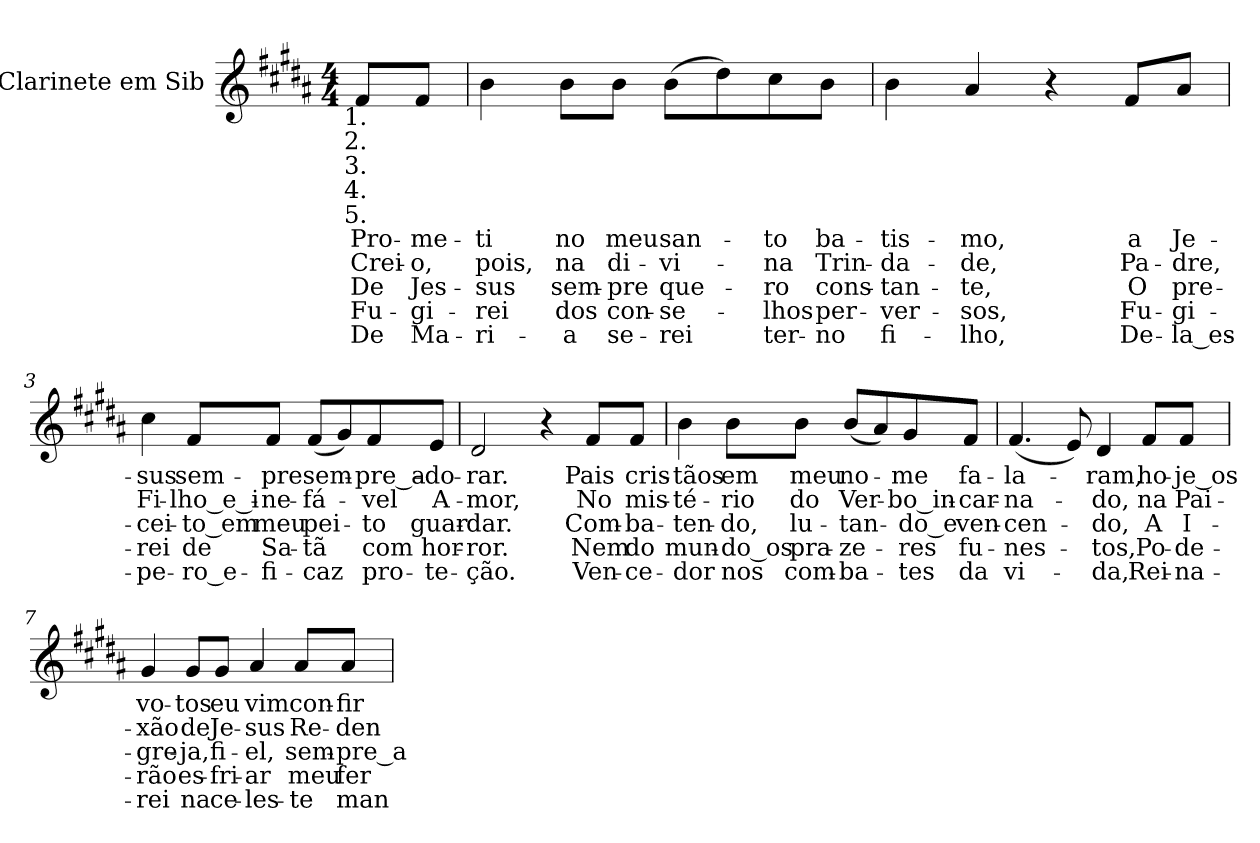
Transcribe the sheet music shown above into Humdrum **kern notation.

**kern	**text	**text	**text	**text	**text
*part1	*part1	*part1	*part1	*part1	*part1
*staff1	*staff1	*staff1	*staff1	*staff1	*staff1
*I"Clarinete em Sib	*	*	*	*	*
*I'Cl.	*	*	*	*	*
!!LO:PB:g=z
*clefG2	*	*	*	*	*
*ITrd1c2	*	*	*	*	*
*k[f#c#g#]	*	*	*	*	*
*A:	*	*	*	*	*
*M4/4	*	*	*	*	*
*MM80	*	*	*	*	*
=	=	=	=	=	=
!LO:TX:b:cj:t=1.	!	!	!	!	!
!LO:TX:b:cj:t=2.	!	!	!	!	!
!LO:TX:b:cj:t=3.	!	!	!	!	!
!LO:TX:b:cj:t=4.	!	!	!	!	!
!LO:TX:b:cj:t=5.	!	!	!	!	!
!	!LO:LY:b:color=#000000	!LO:LY:b:color=#000000	!LO:LY:b:color=#000000	!LO:LY:b:color=#000000	!LO:LY:b:color=#000000
8ei/L	Pro-	Crei-	De	Fu-	De
!	!LO:LY:b:color=#000000	!LO:LY:b:color=#000000	!LO:LY:b:color=#000000	!LO:LY:b:color=#000000	!LO:LY:b:color=#000000
8ei/J	-me-	-o,	Jes-	-gi-	Ma-
=1	=1	=1	=1	=1	=1
!	!LO:LY:b:color=#000000	!LO:LY:b:color=#000000	!LO:LY:b:color=#000000	!LO:LY:b:color=#000000	!LO:LY:b:color=#000000
4ai\	-ti	pois,	-sus	-rei	-ri-
!	!LO:LY:b:color=#000000	!LO:LY:b:color=#000000	!LO:LY:b:color=#000000	!LO:LY:b:color=#000000	!LO:LY:b:color=#000000
8ai\L	no	na	sem-	dos	-a
!	!LO:LY:b:color=#000000	!LO:LY:b:color=#000000	!LO:LY:b:color=#000000	!LO:LY:b:color=#000000	!LO:LY:b:color=#000000
8ai\J	meu	di-	-pre	con-	se-
!	!LO:LY:b:color=#000000	!LO:LY:b:color=#000000	!LO:LY:b:color=#000000	!LO:LY:b:color=#000000	!LO:LY:b:color=#000000
(8ai\L	san-	-vi-	que-	-se-	-rei
8cc#i\)	.	.	.	.	.
!	!LO:LY:b:color=#000000	!LO:LY:b:color=#000000	!LO:LY:b:color=#000000	!LO:LY:b:color=#000000	!LO:LY:b:color=#000000
8bi\	-to	-na	-ro	-lhos	ter-
!	!LO:LY:b:color=#000000	!LO:LY:b:color=#000000	!LO:LY:b:color=#000000	!LO:LY:b:color=#000000	!LO:LY:b:color=#000000
8ai\J	ba-	Trin-	cons-	per-	-no
=2	=2	=2	=2	=2	=2
!	!LO:LY:b:color=#000000	!LO:LY:b:color=#000000	!LO:LY:b:color=#000000	!LO:LY:b:color=#000000	!LO:LY:b:color=#000000
4ai\	-tis-	-da-	-tan-	-ver-	fi-
!	!LO:LY:b:color=#000000	!LO:LY:b:color=#000000	!LO:LY:b:color=#000000	!LO:LY:b:color=#000000	!LO:LY:b:color=#000000
4g#i/	-mo,	-de,	-te,	-sos,	-lho,
4r	.	.	.	.	.
!	!LO:LY:b:color=#000000	!LO:LY:b:color=#000000	!LO:LY:b:color=#000000	!LO:LY:b:color=#000000	!LO:LY:b:color=#000000
8ei/L	a	Pa-	O	Fu-	De-
!	!LO:LY:b:color=#000000	!LO:LY:b:color=#000000	!LO:LY:b:color=#000000	!LO:LY:b:color=#000000	!LO:LY:b:color=#000000
8g#i/J	Je-	-dre,	pre-	-gi-	-la_es-
=3	=3	=3	=3	=3	=3
!	!LO:LY:b:color=#000000	!LO:LY:b:color=#000000	!LO:LY:b:color=#000000	!LO:LY:b:color=#000000	!LO:LY:b:color=#000000
4bi\	-sus	Fi-	-cei-	-rei	-pe-
!	!LO:LY:b:color=#000000	!LO:LY:b:color=#000000	!LO:LY:b:color=#000000	!LO:LY:b:color=#000000	!LO:LY:b:color=#000000
8ei/L	sem-	-lho_e_i-	-to_em	de	-ro_e-
!	!LO:LY:b:color=#000000	!LO:LY:b:color=#000000	!LO:LY:b:color=#000000	!LO:LY:b:color=#000000	!LO:LY:b:color=#000000
8ei/J	-pre	-ne-	meu	Sa-	-fi-
!	!LO:LY:b:color=#000000	!LO:LY:b:color=#000000	!LO:LY:b:color=#000000	!LO:LY:b:color=#000000	!LO:LY:b:color=#000000
(8ei/L	sem-	-fá-	pei-	-tã	-caz
8f#i/)	.	.	.	.	.
!	!LO:LY:b:color=#000000	!LO:LY:b:color=#000000	!LO:LY:b:color=#000000	!LO:LY:b:color=#000000	!LO:LY:b:color=#000000
8ei/	-pre_a-	-vel	-to	com	pro-
!	!LO:LY:b:color=#000000	!LO:LY:b:color=#000000	!LO:LY:b:color=#000000	!LO:LY:b:color=#000000	!LO:LY:b:color=#000000
8di/J	-do-	A-	guar-	hor-	-te-
!!LO:LB:g=z
=4	=4	=4	=4	=4	=4
!	!LO:LY:b:color=#000000	!LO:LY:b:color=#000000	!LO:LY:b:color=#000000	!LO:LY:b:color=#000000	!LO:LY:b:color=#000000
2c#i/	-rar.	-mor,	-dar.	-ror.	-ção.
4r	.	.	.	.	.
!	!LO:LY:b:color=#000000	!LO:LY:b:color=#000000	!LO:LY:b:color=#000000	!LO:LY:b:color=#000000	!LO:LY:b:color=#000000
8ei/L	Pais	No	Com-	Nem	Ven-
!	!LO:LY:b:color=#000000	!LO:LY:b:color=#000000	!LO:LY:b:color=#000000	!LO:LY:b:color=#000000	!LO:LY:b:color=#000000
8ei/J	cris-	mis-	-ba-	do	-ce-
=5	=5	=5	=5	=5	=5
!	!LO:LY:b:color=#000000	!LO:LY:b:color=#000000	!LO:LY:b:color=#000000	!LO:LY:b:color=#000000	!LO:LY:b:color=#000000
4ai\	-tãos	-té-	-ten-	mun-	-dor
!	!LO:LY:b:color=#000000	!LO:LY:b:color=#000000	!LO:LY:b:color=#000000	!LO:LY:b:color=#000000	!LO:LY:b:color=#000000
8ai\L	em	-rio	-do,	-do_os	nos
!	!LO:LY:b:color=#000000	!LO:LY:b:color=#000000	!LO:LY:b:color=#000000	!LO:LY:b:color=#000000	!LO:LY:b:color=#000000
8ai\J	meu	do	lu-	pra-	com-
!	!LO:LY:b:color=#000000	!LO:LY:b:color=#000000	!LO:LY:b:color=#000000	!LO:LY:b:color=#000000	!LO:LY:b:color=#000000
(8ai/L	no-	Ver-	-tan-	-ze-	-ba-
8g#i/)	.	.	.	.	.
!	!LO:LY:b:color=#000000	!LO:LY:b:color=#000000	!LO:LY:b:color=#000000	!LO:LY:b:color=#000000	!LO:LY:b:color=#000000
8f#i/	-me	-bo_in-	-do_e	-res	-tes
!	!LO:LY:b:color=#000000	!LO:LY:b:color=#000000	!LO:LY:b:color=#000000	!LO:LY:b:color=#000000	!LO:LY:b:color=#000000
8ei/J	fa-	-car-	ven-	fu-	da
=6	=6	=6	=6	=6	=6
!	!LO:LY:b:color=#000000	!LO:LY:b:color=#000000	!LO:LY:b:color=#000000	!LO:LY:b:color=#000000	!LO:LY:b:color=#000000
(4.ei/	-la-	-na-	-cen-	-nes-	vi-
8di/)	.	.	.	.	.
!	!LO:LY:b:color=#000000	!LO:LY:b:color=#000000	!LO:LY:b:color=#000000	!LO:LY:b:color=#000000	!LO:LY:b:color=#000000
4c#i/	-ram,	-do,	-do,	-tos,	-da,
!	!LO:LY:b:color=#000000	!LO:LY:b:color=#000000	!LO:LY:b:color=#000000	!LO:LY:b:color=#000000	!LO:LY:b:color=#000000
8ei/L	ho-	na	A	Po-	Rei-
!	!LO:LY:b:color=#000000	!LO:LY:b:color=#000000	!LO:LY:b:color=#000000	!LO:LY:b:color=#000000	!LO:LY:b:color=#000000
8ei/J	-je_os	Pai-	I-	-de-	-na-
=7	=7	=7	=7	=7	=7
!	!LO:LY:b:color=#000000	!LO:LY:b:color=#000000	!LO:LY:b:color=#000000	!LO:LY:b:color=#000000	!LO:LY:b:color=#000000
4f#i/	vo-	-xão	-gre-	-rão	-rei
!	!LO:LY:b:color=#000000	!LO:LY:b:color=#000000	!LO:LY:b:color=#000000	!LO:LY:b:color=#000000	!LO:LY:b:color=#000000
8f#i/L	-tos	de	-ja,	es-	na
!	!LO:LY:b:color=#000000	!LO:LY:b:color=#000000	!LO:LY:b:color=#000000	!LO:LY:b:color=#000000	!LO:LY:b:color=#000000
8f#i/J	eu	Je-	fi-	-fri-	ce-
!	!LO:LY:b:color=#000000	!LO:LY:b:color=#000000	!LO:LY:b:color=#000000	!LO:LY:b:color=#000000	!LO:LY:b:color=#000000
4g#i/	vim	-sus	-el,	-ar	-les-
!	!LO:LY:b:color=#000000	!LO:LY:b:color=#000000	!LO:LY:b:color=#000000	!LO:LY:b:color=#000000	!LO:LY:b:color=#000000
8g#i/L	con-	Re-	sem-	meu	-te
!	!LO:LY:b:color=#000000	!LO:LY:b:color=#000000	!LO:LY:b:color=#000000	!LO:LY:b:color=#000000	!LO:LY:b:color=#000000
8g#i/J	-fir-	-den-	-pre_a-	fer-	man-
=	=	=	=	=	=
*-	*-	*-	*-	*-	*-
